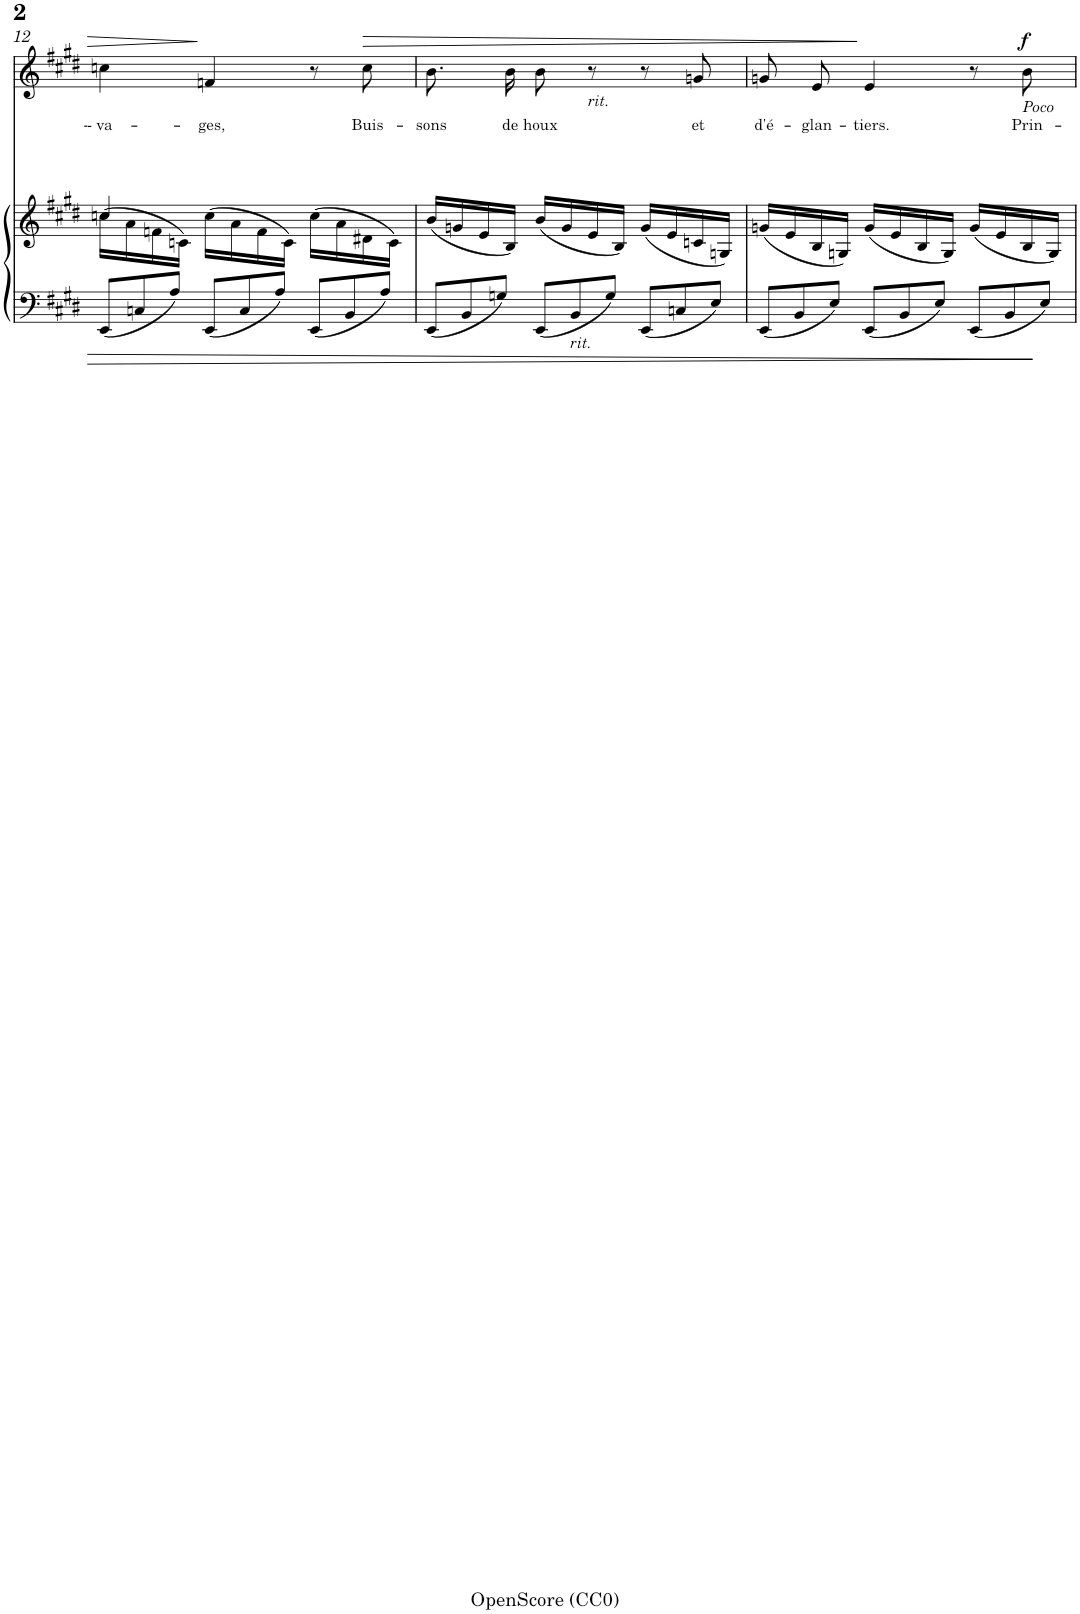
**kern	**kern	**kern	**text	**dynam
*part2	*part2	*part1	*part1	*part1
*staff3	*staff2	*staff1	*staff1	*staff1
*I"Piano	*	*I"Chant Voice	*	*
*I'Pno	*	*	*	*
!!LO:PB:g=z
*clefF4	*clefG2	*clefG2	*	*
*k[f#c#g#d#]	*k[f#c#g#d#]	*k[f#c#g#d#]	*	*
*M3/4	*M3/4	*M3/4	*	*
*Xbrackettup	*	*	*	*
=12	=12	=12	=12	=12
*	*^	*	*	*
!	!	!	!	!LO:LY:b	!
12EE/L	4ccn/	(>16cc\LL	4ccn\	-- va-	.
.	.	16a\	.	.	.
12Cn/	.	.	.	.	.
.	.	16fn\	.	.	.
12A/J	.	.	.	.	.
.	.	16cn\JJ)	.	.	.
!	!	!	!	!LO:LY:b	!
12EE/L	2ryy	(>16cc\LL	4fn/	-ges,	.
.	.	16a\	.	.	.
12C/	.	.	.	.	.
.	.	16f\	.	.	.
12A/J	.	.	.	.	.
.	.	16c\JJ)	.	.	.
12EE/L	.	(>16cc\LL	8r	.	.
.	.	16a\	.	.	.
12BB/	.	.	.	.	.
!	!	!	!	!LO:LY:b	!LO:HP:b
.	.	16d#X\	8cc\	Buis-	>
12A/J	.	.	.	.	.
.	.	16c\JJ)	.	.	.
=13	=13	=13	=13	=13	=13
!	!	!	!	!LO:LY:b	!
*	*v	*v	*	*	*
12EE/L	(16b/LL	8.b\L	-sons	.
.	16gn/	.	.	.
12BB/	.	.	.	.
.	16e/	.	.	.
12Gn/J	.	.	.	.
!	!	!	!LO:LY:b	!
.	16B/JJ)	16b\Jk	de	.
!	!	!	!LO:LY:b	!
12EE/L	(16b/LL	8b\	houx	.
.	16g/	.	.	.
!LO:TX:b:i:t=rit.	!	!	!	!
12BB/	.	.	.	.
!	!	!LO:TX:b:i:t=rit.	!	!
.	16e/	8r	.	.
12G/J	.	.	.	.
.	16B/JJ)	.	.	.
12EE/L	(16g/LL	8r	.	.
.	16e/	.	.	.
12Cn/	.	.	.	.
!	!	!	!LO:LY:b	!
.	16cn/	8gn/	et	.
12E/J	.	.	.	.
.	16Gn/JJ)	.	.	.
=14	=14	=14	=14	=14
!	!	!	!LO:LY:b	!
12EE/L	(16gn/LL	8gn/L	d'é-	.
.	16e/	.	.	.
12BB/	.	.	.	.
!	!	!	!LO:LY:b	!
.	16B/	8e/J	-glan-	.
12E/J	.	.	.	.
.	16Gn/JJ)	.	.	.
!	!	!	!LO:LY:b	!
12EE/L	(16g/LL	4e/	-tiers.	]
.	16e/	.	.	.
12BB/	.	.	.	.
.	16B/	.	.	.
12E/J	.	.	.	.
.	16G/JJ)	.	.	.
12EE/L	(16g/LL	8r	.	.
.	16e/	.	.	.
12BB/	.	.	.	.
!	!	!LO:TX:b:i:t=Poco	!	!
!	!	!	!LO:LY:b	!LO:DY:a
.	16B/	8b\	Prin-	f
12E/J	.	.	.	.
.	16G/JJ)	.	.	.
=	=	=	=	=
*-	*-	*-	*-	*-
